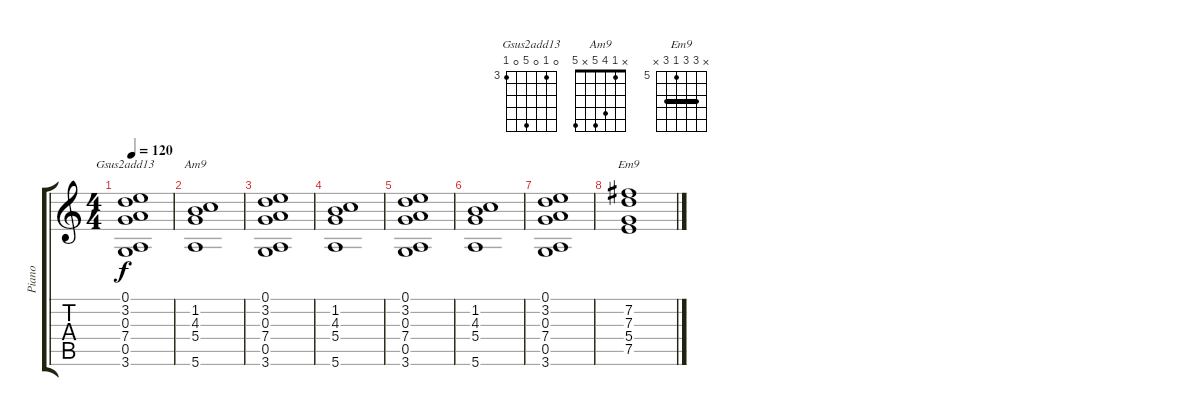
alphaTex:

\track ("Piano" "Piano") {instrument acousticguitarsteel}
\staff {score tabs}
\tuning (E4 B3 G3 D3 A2 E2) {hide}
\chord ("Gsus2add13" 0 3 0 7 0 3) {firstfret 3}
\chord ("Am9" x 1 4 5 x 5)
\chord ("Em9" x 7 7 5 7 x) {firstfret 5 barre 7}
\ts (4 4)
\tempo 120
\clef g2
\ks c
(0.1 3.2 0.3 7.4 0.5 3.6).1{ch "Gsus2add13" dy f} |
(1.2 4.3 5.4 5.6).1{ch "Am9"} |
(0.1 3.2 0.3 7.4 0.5 3.6).1 |
(1.2 4.3 5.4 5.6).1 |
(0.1 3.2 0.3 7.4 0.5 3.6).1 |
(1.2 4.3 5.4 5.6).1 |
(0.1 3.2 0.3 7.4 0.5 3.6).1 |
(7.2 7.3 5.4 7.5).1{ch "Em9"}
